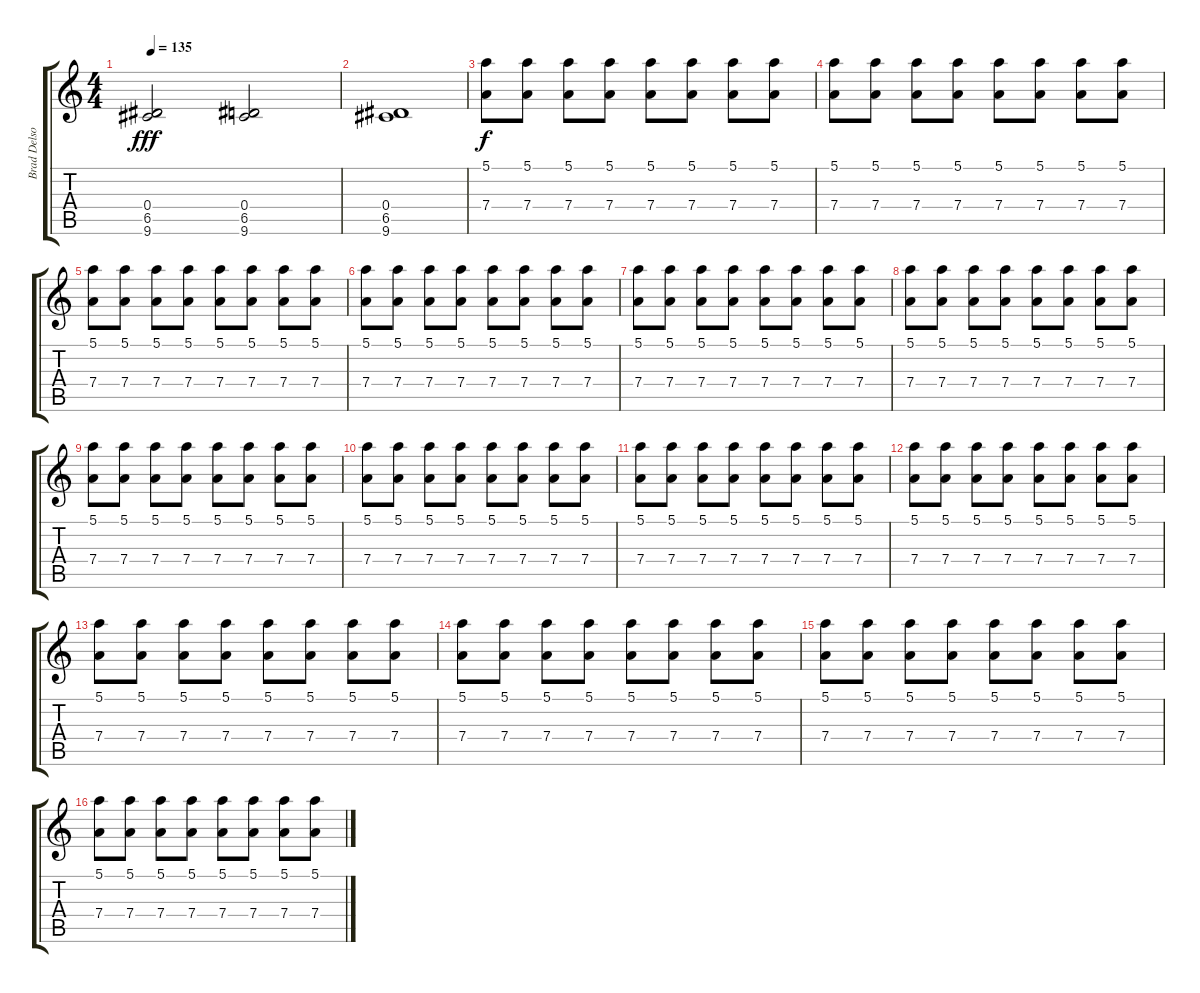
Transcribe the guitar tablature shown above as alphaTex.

\track ("Brad Delson - Guitar" "Brad Delso") {instrument overdrivenguitar}
\staff {score tabs}
\tuning (E4 B3 G3 D3 A2 E2) {hide}
\ts (4 4)
\tempo 135
\clef g2
\ks c
(0.4 6.5 9.6).2{dy fff} (0.4 6.5 9.6).2 |
(0.4 6.5 9.6).1 |
(5.1 7.4).8{dy f instrument overdrivenguitar} (5.1 7.4).8 (5.1 7.4).8 (5.1 7.4).8 (5.1 7.4).8 (5.1 7.4).8 (5.1 7.4).8 (5.1 7.4).8 |
(5.1 7.4).8 (5.1 7.4).8 (5.1 7.4).8 (5.1 7.4).8 (5.1 7.4).8 (5.1 7.4).8 (5.1 7.4).8 (5.1 7.4).8 |
(5.1 7.4).8 (5.1 7.4).8 (5.1 7.4).8 (5.1 7.4).8 (5.1 7.4).8 (5.1 7.4).8 (5.1 7.4).8 (5.1 7.4).8 |
(5.1 7.4).8 (5.1 7.4).8 (5.1 7.4).8 (5.1 7.4).8 (5.1 7.4).8 (5.1 7.4).8 (5.1 7.4).8 (5.1 7.4).8 |
(5.1 7.4).8 (5.1 7.4).8 (5.1 7.4).8 (5.1 7.4).8 (5.1 7.4).8 (5.1 7.4).8 (5.1 7.4).8 (5.1 7.4).8 |
(5.1 7.4).8 (5.1 7.4).8 (5.1 7.4).8 (5.1 7.4).8 (5.1 7.4).8 (5.1 7.4).8 (5.1 7.4).8 (5.1 7.4).8 |
(5.1 7.4).8 (5.1 7.4).8 (5.1 7.4).8 (5.1 7.4).8 (5.1 7.4).8 (5.1 7.4).8 (5.1 7.4).8 (5.1 7.4).8 |
(5.1 7.4).8 (5.1 7.4).8 (5.1 7.4).8 (5.1 7.4).8 (5.1 7.4).8 (5.1 7.4).8 (5.1 7.4).8 (5.1 7.4).8 |
(5.1 7.4).8 (5.1 7.4).8 (5.1 7.4).8 (5.1 7.4).8 (5.1 7.4).8 (5.1 7.4).8 (5.1 7.4).8 (5.1 7.4).8 |
(5.1 7.4).8 (5.1 7.4).8 (5.1 7.4).8 (5.1 7.4).8 (5.1 7.4).8 (5.1 7.4).8 (5.1 7.4).8 (5.1 7.4).8 |
(5.1 7.4).8 (5.1 7.4).8 (5.1 7.4).8 (5.1 7.4).8 (5.1 7.4).8 (5.1 7.4).8 (5.1 7.4).8 (5.1 7.4).8 |
(5.1 7.4).8 (5.1 7.4).8 (5.1 7.4).8 (5.1 7.4).8 (5.1 7.4).8 (5.1 7.4).8 (5.1 7.4).8 (5.1 7.4).8 |
(5.1 7.4).8 (5.1 7.4).8 (5.1 7.4).8 (5.1 7.4).8 (5.1 7.4).8 (5.1 7.4).8 (5.1 7.4).8 (5.1 7.4).8 |
(5.1 7.4).8 (5.1 7.4).8 (5.1 7.4).8 (5.1 7.4).8 (5.1 7.4).8 (5.1 7.4).8 (5.1 7.4).8 (5.1 7.4).8
